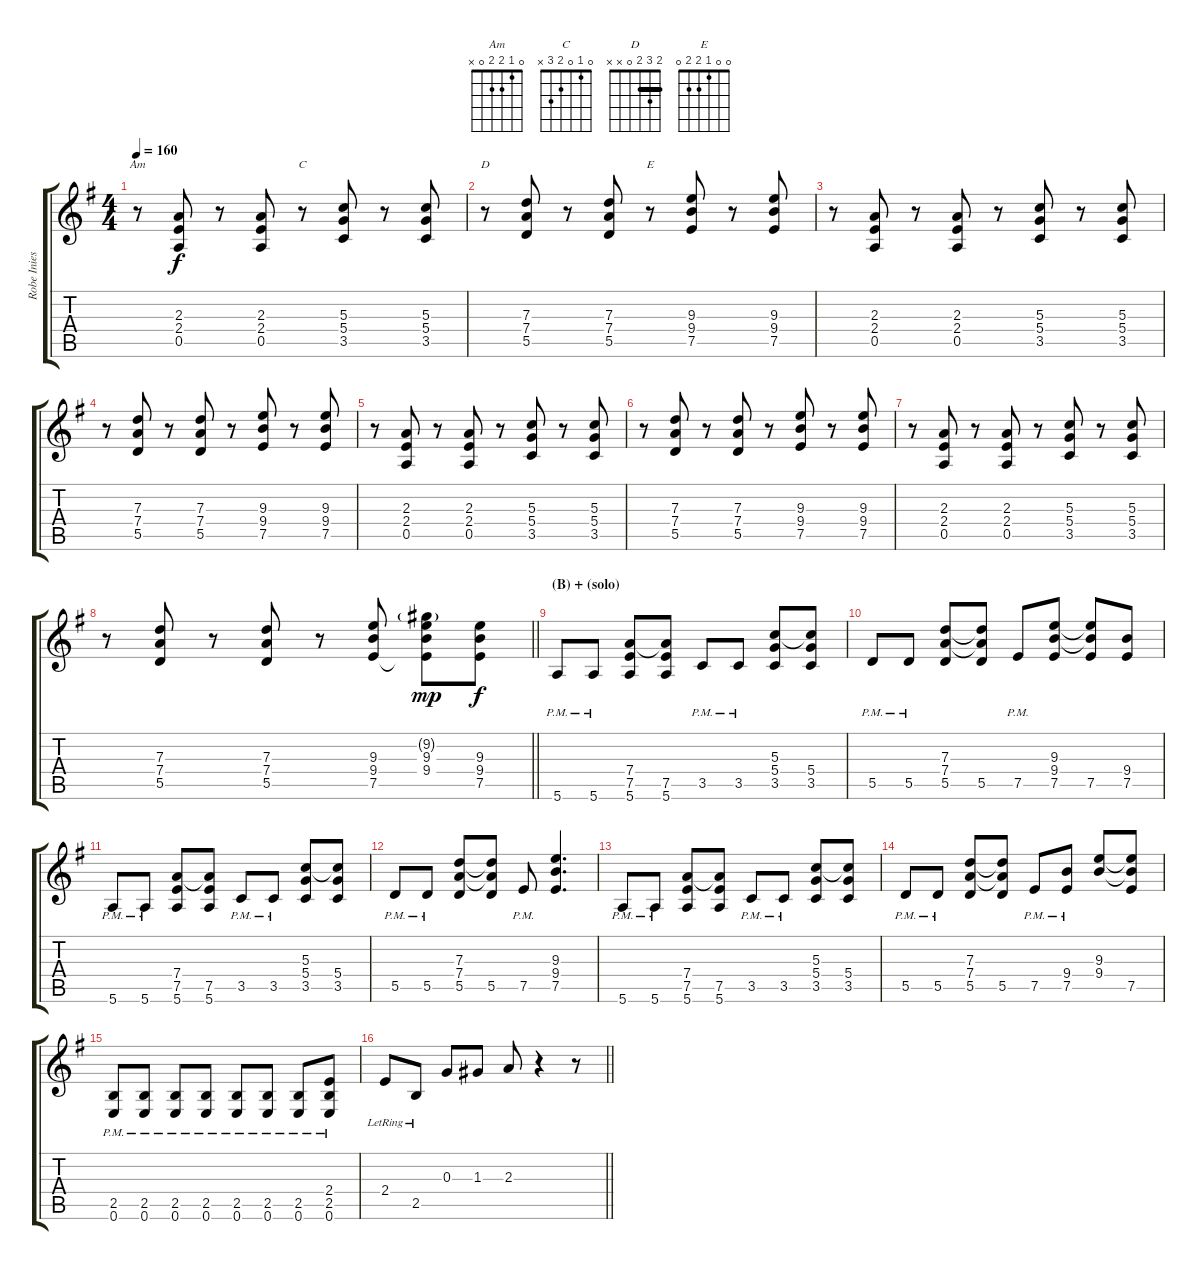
\track ("Robe Iniesta - Guitarra" "Robe Inies") {instrument distortionguitar}
\staff {score tabs}
\tuning (E4 B3 G3 D3 A2 E2) {hide}
\chord ("Am" 0 1 2 2 0 x)
\chord ("C" 0 1 0 2 3 x)
\chord ("D" 2 3 2 0 x x) {barre 2}
\chord ("E" 0 0 1 2 2 0)
\ts (4 4)
\section ("" "")
\tempo 160
\clef g2
\ks eminor
r.8{ch "Am" dy f} (2.3 2.4 0.5).8 r.8 (2.3 2.4 0.5).8 r.8{ch "C"} (5.3 5.4 3.5).8 r.8 (5.3 5.4 3.5).8 |
r.8{ch "D"} (7.3 7.4 5.5).8 r.8 (7.3 7.4 5.5).8 r.8{ch "E"} (9.3 9.4 7.5).8 r.8 (9.3 9.4 7.5).8 |
r.8 (2.3 2.4 0.5).8 r.8 (2.3 2.4 0.5).8 r.8 (5.3 5.4 3.5).8 r.8 (5.3 5.4 3.5).8 |
r.8 (7.3 7.4 5.5).8 r.8 (7.3 7.4 5.5).8 r.8 (9.3 9.4 7.5).8 r.8 (9.3 9.4 7.5).8 |
r.8 (2.3 2.4 0.5).8 r.8 (2.3 2.4 0.5).8 r.8 (5.3 5.4 3.5).8 r.8 (5.3 5.4 3.5).8 |
r.8 (7.3 7.4 5.5).8 r.8 (7.3 7.4 5.5).8 r.8 (9.3 9.4 7.5).8 r.8 (9.3 9.4 7.5).8 |
r.8 (2.3 2.4 0.5).8 r.8 (2.3 2.4 0.5).8 r.8 (5.3 5.4 3.5).8 r.8 (5.3 5.4 3.5).8 |
\barLineRight lightlight
r.8 (7.3 7.4 5.5).8 r.8 (7.3 7.4 5.5).8 r.8 (9.3 9.4 7.5).8 (9.2{g} 9.3 9.4 7.5{t}).8{dy mp} (9.3 9.4 7.5).8{dy f} |
\section ("" "(B) + (solo)")
5.6{pm}.8 5.6{pm}.8 (7.4 7.5 5.6).8 (7.4{t} 7.5 5.6).8 3.5{pm}.8 3.5{pm}.8 (5.3 5.4 3.5).8 (5.3{t} 5.4 3.5).8 |
5.5{pm}.8 5.5{pm}.8 (7.3 7.4 5.5).8 (7.3{t} 7.4{t} 5.5).8 7.5{pm}.8 (9.3 9.4 7.5).8 (9.3{t} 9.4{t} 7.5).8 (9.4 7.5).8 |
5.6{pm}.8 5.6{pm}.8 (7.4 7.5 5.6).8 (7.4{t} 7.5 5.6).8 3.5{pm}.8 3.5{pm}.8 (5.3 5.4 3.5).8 (5.3{t} 5.4 3.5).8 |
5.5{pm}.8 5.5{pm}.8 (7.3 7.4 5.5).8 (7.3{t} 7.4{t} 5.5).8 7.5{pm}.8 (9.3 9.4 7.5).4{d} |
5.6{pm}.8 5.6{pm}.8 (7.4 7.5 5.6).8 (7.4{t} 7.5 5.6).8 3.5{pm}.8 3.5{pm}.8 (5.3 5.4 3.5).8 (5.3{t} 5.4 3.5).8 |
5.5{pm}.8 5.5{pm}.8 (7.3 7.4 5.5).8 (7.3{t} 7.4{t} 5.5).8 7.5{pm}.8 (9.4{pm} 7.5{pm}).8 (9.3 9.4).8 (9.3{t} 9.4{t} 7.5).8 |
(2.5{pm} 0.6{pm}).8 (2.5{pm} 0.6{pm}).8 (2.5{pm} 0.6{pm}).8 (2.5{pm} 0.6{pm}).8 (2.5{pm} 0.6{pm}).8 (2.5{pm} 0.6{pm}).8 (2.5{pm} 0.6{pm}).8 (2.4{pm} 2.5{pm} 0.6{pm}).8 |
\barLineRight lightlight
2.4{lr}.8 2.5{lr}.8 0.3.8 1.3.8 2.3.8 r.4 r.8
